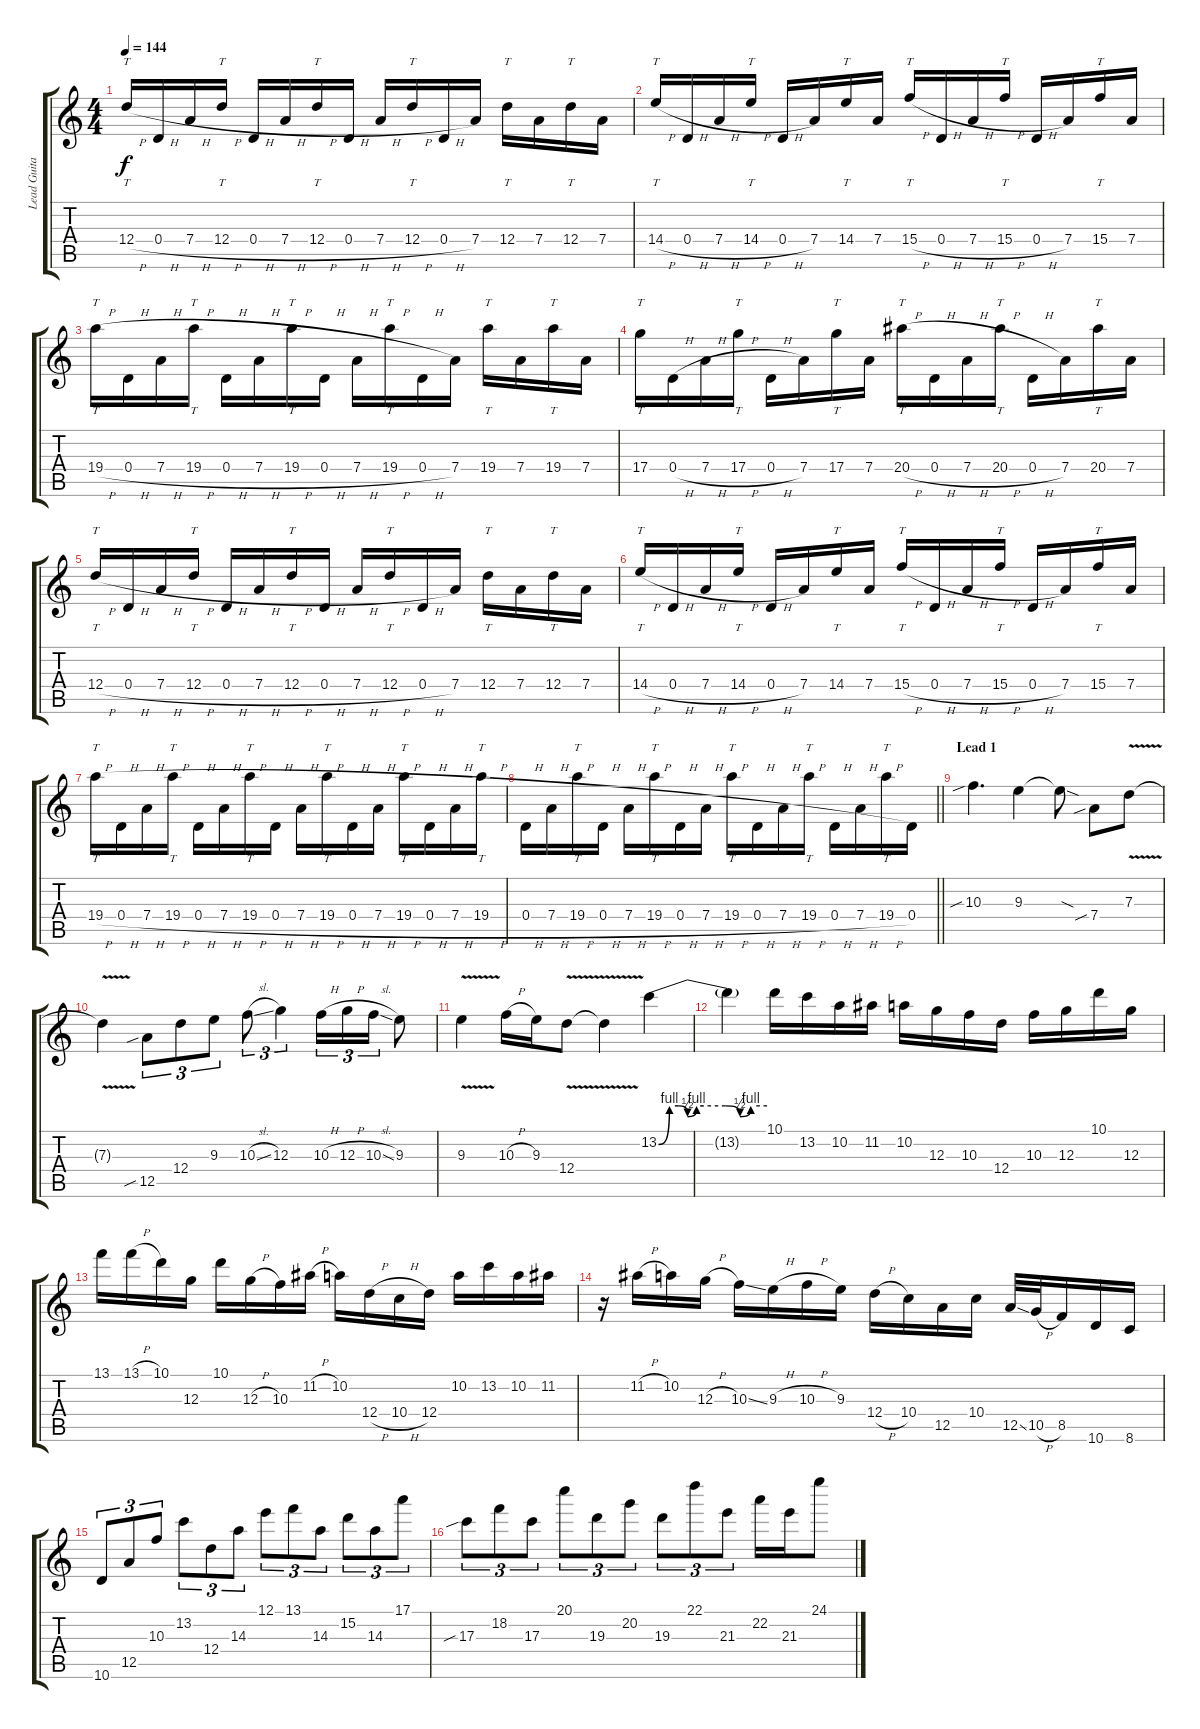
\track ("Lead Guitar 1" "Lead Guita") {instrument distortionguitar}
\staff {score tabs}
\tuning (E4 B3 G3 D3 A2 E2) {hide}
\ts (4 4)
\tempo 144
\clef g2
\ks c
12.4{h}.16{tt dy f} 0.4{h}.16 7.4{h}.16 12.4{h}.16{tt} 0.4{h}.16 7.4{h}.16 12.4{h}.16{tt} 0.4{h}.16 7.4{h}.16 12.4{h}.16{tt} 0.4{h}.16 7.4.16 12.4.16{tt} 7.4.16 12.4.16{tt} 7.4.16 |
14.4{h}.16{tt} 0.4{h}.16 7.4{h}.16 14.4{h}.16{tt} 0.4{h}.16 7.4.16 14.4.16{tt} 7.4.16 15.4{h}.16{tt} 0.4{h}.16 7.4{h}.16 15.4{h}.16{tt} 0.4{h}.16 7.4.16 15.4.16{tt} 7.4.16 |
19.4{h}.16{tt} 0.4{h}.16 7.4{h}.16 19.4{h}.16{tt} 0.4{h}.16 7.4{h}.16 19.4{h}.16{tt} 0.4{h}.16 7.4{h}.16 19.4{h}.16{tt} 0.4{h}.16 7.4.16 19.4.16{tt} 7.4.16 19.4.16{tt} 7.4.16 |
17.4.16{tt} 0.4{h}.16 7.4{h}.16 17.4{h}.16{tt} 0.4{h}.16 7.4.16 17.4.16{tt} 7.4.16 20.4{h}.16{tt} 0.4{h}.16 7.4{h}.16 20.4{h}.16{tt} 0.4{h}.16 7.4.16 20.4.16{tt} 7.4.16 |
12.4{h}.16{tt} 0.4{h}.16 7.4{h}.16 12.4{h}.16{tt} 0.4{h}.16 7.4{h}.16 12.4{h}.16{tt} 0.4{h}.16 7.4{h}.16 12.4{h}.16{tt} 0.4{h}.16 7.4.16 12.4.16{tt} 7.4.16 12.4.16{tt} 7.4.16 |
14.4{h}.16{tt} 0.4{h}.16 7.4{h}.16 14.4{h}.16{tt} 0.4{h}.16 7.4.16 14.4.16{tt} 7.4.16 15.4{h}.16{tt} 0.4{h}.16 7.4{h}.16 15.4{h}.16{tt} 0.4{h}.16 7.4.16 15.4.16{tt} 7.4.16 |
19.4{h}.16{tt} 0.4{h}.16 7.4{h}.16 19.4{h}.16{tt} 0.4{h}.16 7.4{h}.16 19.4{h}.16{tt} 0.4{h}.16 7.4{h}.16 19.4{h}.16{tt} 0.4{h}.16 7.4{h}.16 19.4{h}.16{tt} 0.4{h}.16 7.4{h}.16 19.4{h}.16{tt} |
\barLineRight lightlight
0.4{h}.16 7.4{h}.16 19.4{h}.16{tt} 0.4{h}.16 7.4{h}.16 19.4{h}.16{tt} 0.4{h}.16 7.4{h}.16 19.4{h}.16{tt} 0.4{h}.16 7.4{h}.16 19.4{h}.16{tt} 0.4{h}.16 7.4{h}.16 19.4{h}.16{tt} 0.4.16 |
\section ("" "Lead 1")
10.3{sib}.4{d} 9.3.4 9.3{sod t}.8 7.4{sib}.8 7.3{v}.8 |
7.3{t}.4 12.5{sib}.8{tu (3 2)} 12.4.8{tu (3 2)} 9.3.8{tu (3 2)} 10.3{sl}.8{tu (3 2)} 12.3.4{tu (3 2)} 10.3{h}.16{tu (3 2)} 12.3{h}.16{tu (3 2)} 10.3{sl}.16{tu (3 2)} 9.3.8 |
9.3{v}.4 10.3{h}.16 9.3.16 12.4{v}.8 12.4{t}.4 13.2{be (custom 0 0 6 4 11 4 16 2 21 4 25 4 37 4 45 2 51 4 60 4)}.4 |
13.2{t}.4 10.1.16 13.2.16 10.2.16 11.2.16 10.2.16 12.3.16 10.3.16 12.4.16 10.3.16 12.3.16 10.1.16 12.3.16 |
13.1.16 13.1{h}.16 10.1.16 12.3.16 10.1.16 12.3{h}.16 10.3.16 11.2{h}.16 10.2.16 12.4{h}.16 10.4{h}.16 12.4.16 10.2.16 13.2.16 10.2.16 11.2.16 |
r.16 11.2{h}.16 10.2.16 12.3{h}.16 10.3{ss}.16 9.3{h}.16 10.3{h}.16 9.3.16 12.4{h}.16 10.4.16 12.5.16 10.4.16 12.5{ss}.32 10.5{h}.32 8.5.16 10.6.16 8.6.16 |
10.6.8{tu (3 2)} 12.5.8{tu (3 2)} 10.3.8{tu (3 2)} 13.2.8{tu (3 2)} 12.4.8{tu (3 2)} 14.3.8{tu (3 2)} 12.1.8{tu (3 2)} 13.1.8{tu (3 2)} 14.3.8{tu (3 2)} 15.2.8{tu (3 2)} 14.3.8{tu (3 2)} 17.1.8{tu (3 2)} |
17.3{sib}.8{tu (3 2)} 18.2.8{tu (3 2)} 17.3.8{tu (3 2)} 20.1.8{tu (3 2)} 19.3.8{tu (3 2)} 20.2.8{tu (3 2)} 19.3.8{tu (3 2)} 22.1.8{tu (3 2)} 21.3.8{tu (3 2)} 22.2.16 21.3.16 24.1.8
